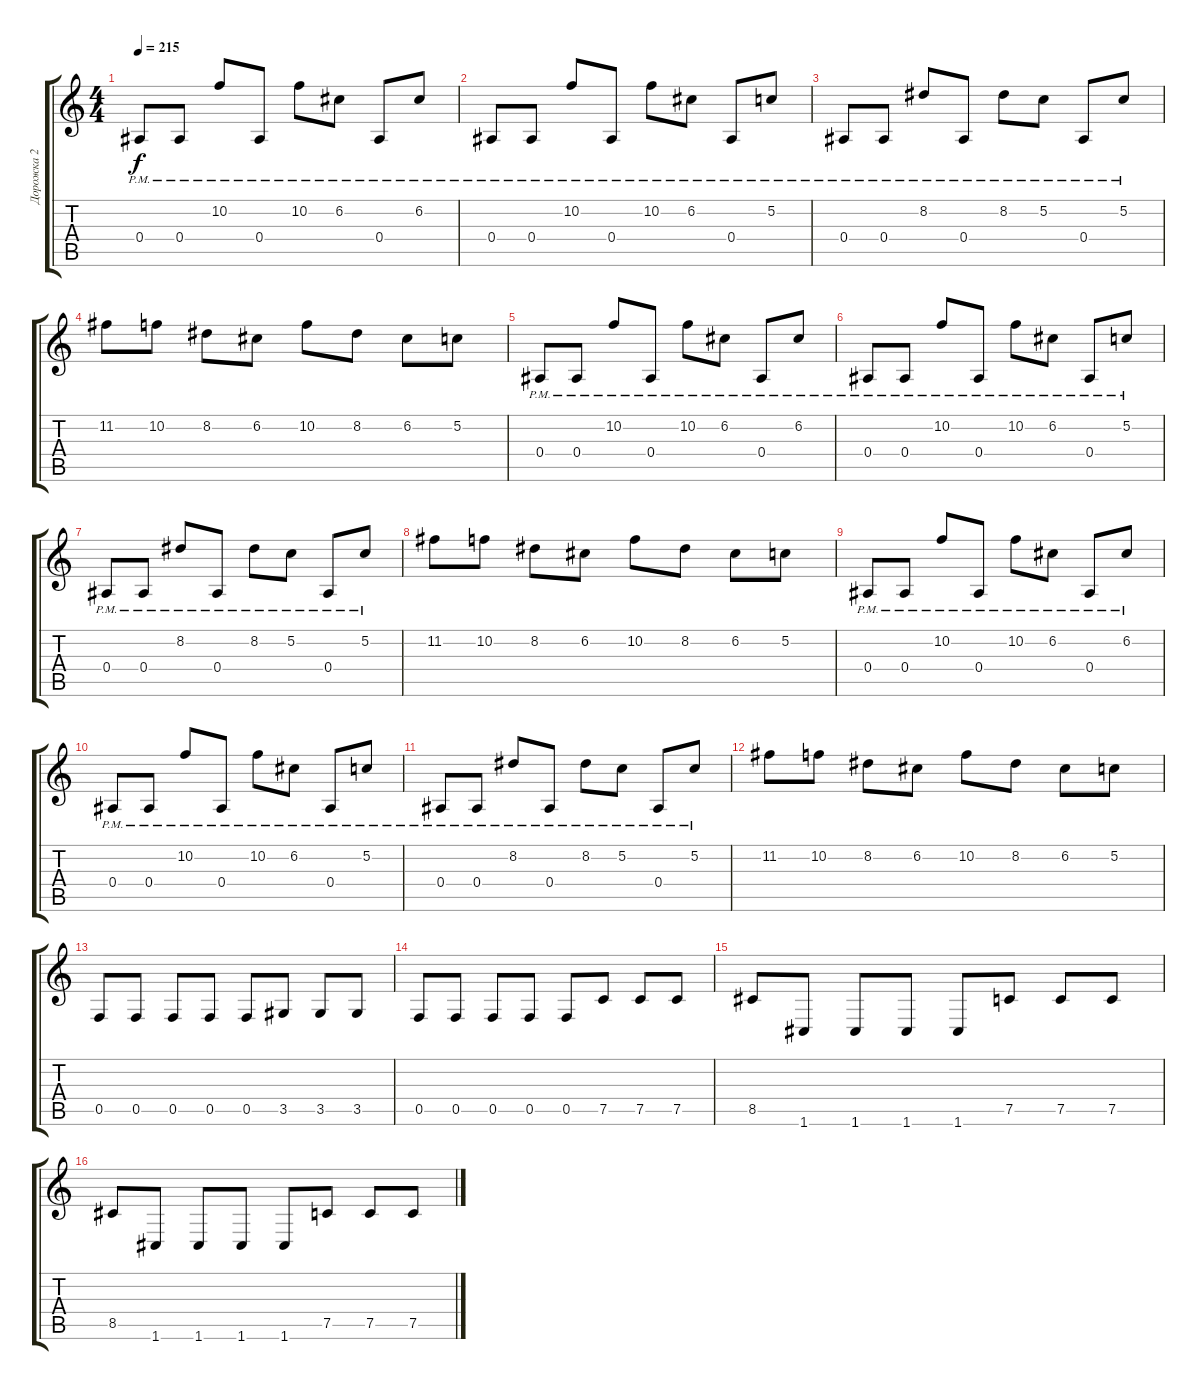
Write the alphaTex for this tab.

\track ("Дорожка 2" "Дорожка 2") {instrument distortionguitar}
\staff {score tabs}
\tuning (C4 G3 Eb3 Bb2 F2 C2) {hide}
\ts (4 4)
\tempo 215
\clef g2
\ks c
0.4{pm}.8{dy f} 0.4{pm}.8 10.2{pm}.8 0.4{pm}.8 10.2{pm}.8 6.2{pm}.8 0.4{pm}.8 6.2{pm}.8 |
0.4{pm}.8 0.4{pm}.8 10.2{pm}.8 0.4{pm}.8 10.2{pm}.8 6.2{pm}.8 0.4{pm}.8 5.2{pm}.8 |
0.4{pm}.8 0.4{pm}.8 8.2{pm}.8 0.4{pm}.8 8.2{pm}.8 5.2{pm}.8 0.4{pm}.8 5.2{pm}.8 |
11.2.8 10.2.8 8.2.8 6.2.8 10.2.8 8.2.8 6.2.8 5.2.8 |
0.4{pm}.8 0.4{pm}.8 10.2{pm}.8 0.4{pm}.8 10.2{pm}.8 6.2{pm}.8 0.4{pm}.8 6.2{pm}.8 |
0.4{pm}.8 0.4{pm}.8 10.2{pm}.8 0.4{pm}.8 10.2{pm}.8 6.2{pm}.8 0.4{pm}.8 5.2{pm}.8 |
0.4{pm}.8 0.4{pm}.8 8.2{pm}.8 0.4{pm}.8 8.2{pm}.8 5.2{pm}.8 0.4{pm}.8 5.2{pm}.8 |
11.2.8 10.2.8 8.2.8 6.2.8 10.2.8 8.2.8 6.2.8 5.2.8 |
0.4{pm}.8 0.4{pm}.8 10.2{pm}.8 0.4{pm}.8 10.2{pm}.8 6.2{pm}.8 0.4{pm}.8 6.2{pm}.8 |
0.4{pm}.8 0.4{pm}.8 10.2{pm}.8 0.4{pm}.8 10.2{pm}.8 6.2{pm}.8 0.4{pm}.8 5.2{pm}.8 |
0.4{pm}.8 0.4{pm}.8 8.2{pm}.8 0.4{pm}.8 8.2{pm}.8 5.2{pm}.8 0.4{pm}.8 5.2{pm}.8 |
11.2.8 10.2.8 8.2.8 6.2.8 10.2.8 8.2.8 6.2.8 5.2.8 |
0.5.8 0.5.8 0.5.8 0.5.8 0.5.8 3.5.8 3.5.8 3.5.8 |
0.5.8 0.5.8 0.5.8 0.5.8 0.5.8 7.5.8 7.5.8 7.5.8 |
8.5.8 1.6.8 1.6.8 1.6.8 1.6.8 7.5.8 7.5.8 7.5.8 |
8.5.8 1.6.8 1.6.8 1.6.8 1.6.8 7.5.8 7.5.8 7.5.8
